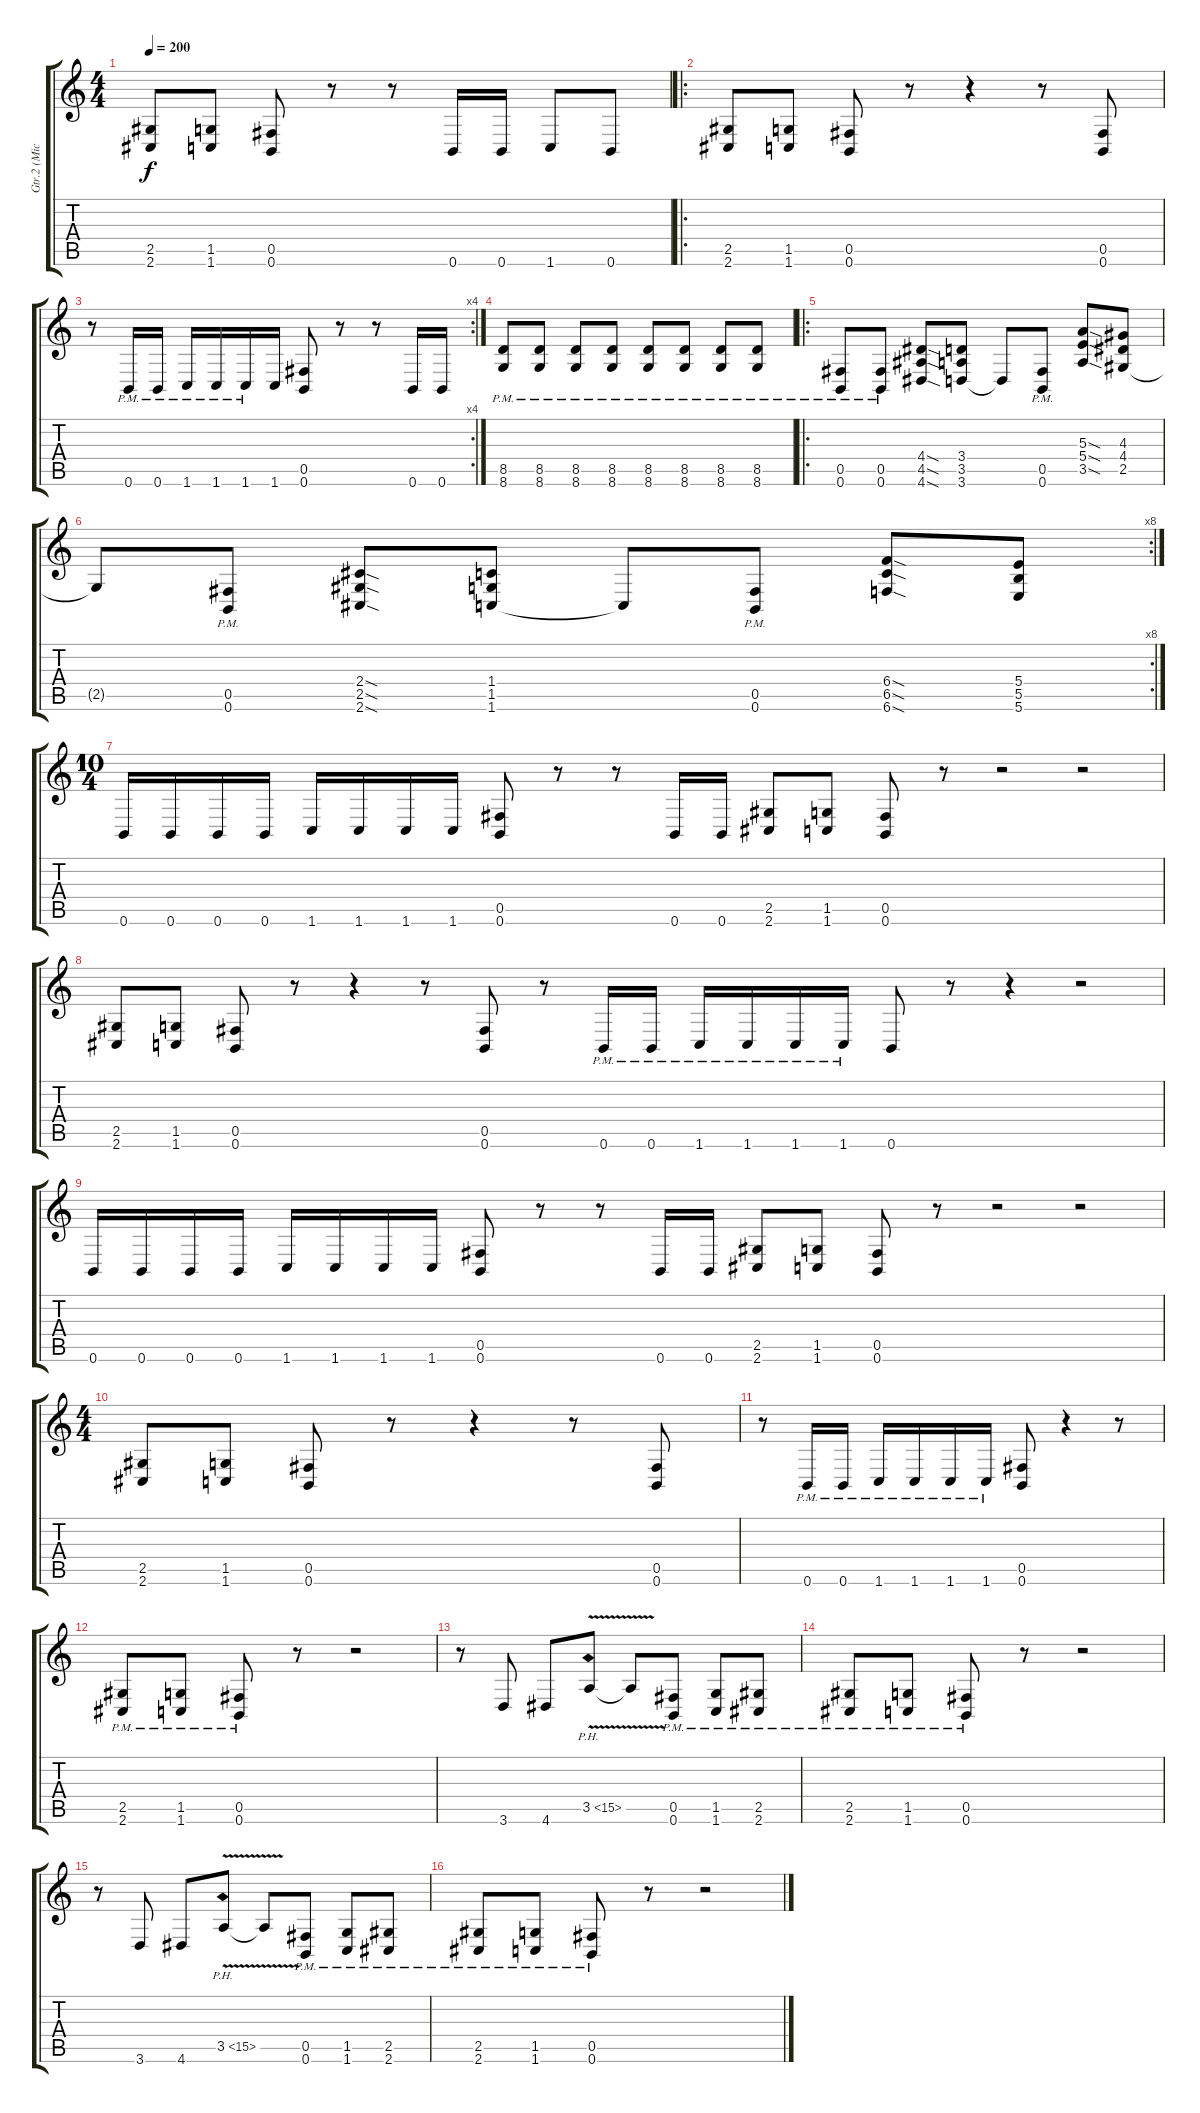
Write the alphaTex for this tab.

\track ("Gtr.2 (Mic Thompson)" "Gtr.2 (Mic") {instrument distortionguitar}
\staff {score tabs}
\tuning (Db4 Ab3 E3 B2 Gb2 B1) {hide}
\ts (4 4)
\tempo 200
\clef g2
\ks c
(2.5 2.6).8{dy f} (1.5 1.6).8 (0.5 0.6).8 r.8 r.8 0.6.16 0.6.16 1.6.8 0.6.8 |
\ro
(2.5 2.6).8 (1.5 1.6).8 (0.5 0.6).8 r.8 r.4 r.8 (0.5 0.6).8 |
\rc 4
r.8 0.6{pm}.16 0.6{pm}.16 1.6{pm}.16 1.6{pm}.16 1.6{pm}.16 1.6.16 (0.5 0.6).8 r.8 r.8 0.6.16 0.6.16 |
(8.5{pm} 8.6{pm}).8 (8.5{pm} 8.6{pm}).8 (8.5{pm} 8.6{pm}).8 (8.5{pm} 8.6{pm}).8 (8.5{pm} 8.6{pm}).8 (8.5{pm} 8.6{pm}).8 (8.5{pm} 8.6{pm}).8 (8.5{pm} 8.6{pm}).8 |
\ro
(0.5{pm} 0.6{pm}).8 (0.5{pm} 0.6{pm}).8 (4.4{sod} 4.5{sod} 4.6{sod}).8 (3.4 3.5 3.6).8 3.6{t}.8 (0.5{pm} 0.6{pm}).8 (5.3{sod} 5.4{sod} 3.5{sod}).8 (4.3 4.4 2.5).8 |
\rc 8
2.5{t}.8 (0.5{pm} 0.6{pm}).8 (2.4{sod} 2.5{sod} 2.6{sod}).8 (1.4 1.5 1.6).8 1.6{t}.8 (0.5{pm} 0.6{pm}).8 (6.4{sod} 6.5{sod} 6.6{sod}).8 (5.4 5.5 5.6).8 |
\ts (10 4)
0.6.16 0.6.16 0.6.16 0.6.16 1.6.16 1.6.16 1.6.16 1.6.16 (0.5 0.6).8 r.8 r.8 0.6.16 0.6.16 (2.5 2.6).8 (1.5 1.6).8 (0.5 0.6).8 r.8 r.2 r.2 |
(2.5 2.6).8 (1.5 1.6).8 (0.5 0.6).8 r.8 r.4 r.8 (0.5 0.6).8 r.8 0.6{pm}.16 0.6{pm}.16 1.6{pm}.16 1.6{pm}.16 1.6{pm}.16 1.6{pm}.16 0.6.8 r.8 r.4 r.2 |
0.6.16 0.6.16 0.6.16 0.6.16 1.6.16 1.6.16 1.6.16 1.6.16 (0.5 0.6).8 r.8 r.8 0.6.16 0.6.16 (2.5 2.6).8 (1.5 1.6).8 (0.5 0.6).8 r.8 r.2 r.2 |
\ts (4 4)
(2.5 2.6).8 (1.5 1.6).8 (0.5 0.6).8 r.8 r.4 r.8 (0.5 0.6).8 |
r.8 0.6{pm}.16 0.6{pm}.16 1.6{pm}.16 1.6{pm}.16 1.6{pm}.16 1.6{pm}.16 (0.5 0.6).8 r.4 r.8 |
(2.5{pm} 2.6{pm}).8 (1.5{pm} 1.6{pm}).8 (0.5{pm} 0.6{pm}).8 r.8 r.2 |
r.8 3.6.8 4.6.8 3.5{ph 12 v}.8 3.5{t}.8 (0.5{pm} 0.6{pm}).8 (1.5{pm} 1.6{pm}).8 (2.5{pm} 2.6{pm}).8 |
(2.5{pm} 2.6{pm}).8 (1.5{pm} 1.6{pm}).8 (0.5{pm} 0.6{pm}).8 r.8 r.2 |
r.8 3.6.8 4.6.8 3.5{ph 12 v}.8 3.5{t}.8 (0.5{pm} 0.6{pm}).8 (1.5{pm} 1.6{pm}).8 (2.5{pm} 2.6{pm}).8 |
(2.5{pm} 2.6{pm}).8 (1.5{pm} 1.6{pm}).8 (0.5{pm} 0.6{pm}).8 r.8 r.2
